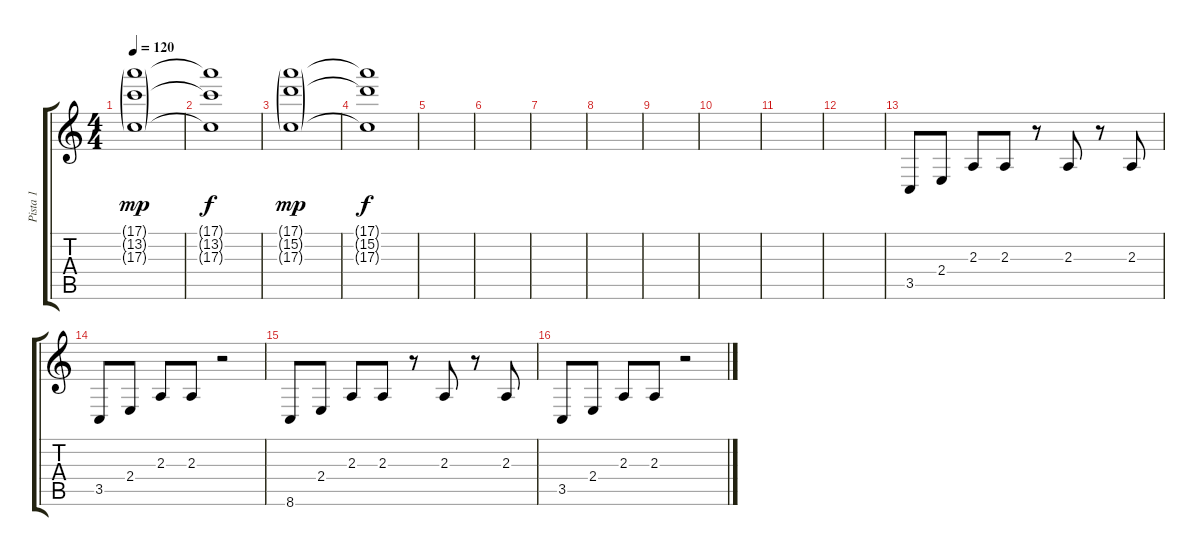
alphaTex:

\track ("Pista 1" "Pista 1") {instrument stringensemble1}
\staff {score tabs}
\tuning (E5 B4 G3 D3 A2 E2) {hide}
\ts (4 4)
\tempo 120
\clef g2
\ks c
(17.1{g} 13.2{g} 17.3{g}).1{dy mp} |
(17.1{t} 13.2{t} 17.3{t}).1{dy f} |
(17.1{g} 15.2{g} 17.3{g}).1{dy mp} |
(17.1{t} 15.2{t} 17.3{t}).1{dy f} |
|
|
|
|
|
|
|
|
3.5.8 2.4.8 2.3.8 2.3.8 r.8 2.3.8 r.8 2.3.8 |
3.5.8 2.4.8 2.3.8 2.3.8 r.2 |
8.6.8 2.4.8 2.3.8 2.3.8 r.8 2.3.8 r.8 2.3.8 |
3.5.8 2.4.8 2.3.8 2.3.8 r.2
